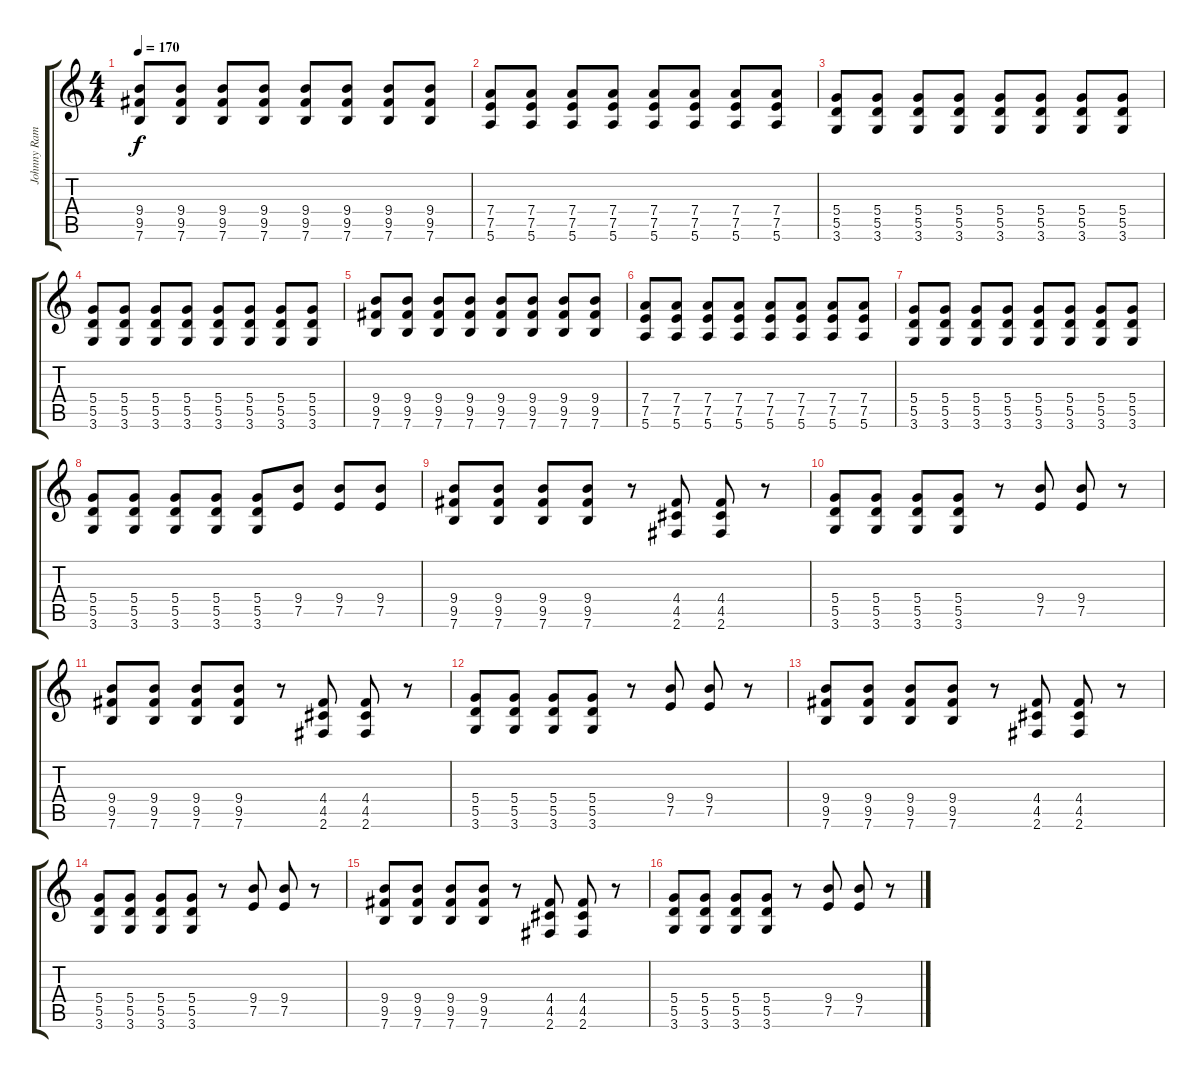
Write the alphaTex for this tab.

\track ("Johnny Ramone" "Johnny Ram") {instrument distortionguitar}
\staff {score tabs}
\tuning (E4 B3 G3 D3 A2 E2) {hide}
\ts (4 4)
\tempo 170
\clef g2
\ks c
(9.4 9.5 7.6).8{dy f} (9.4 9.5 7.6).8 (9.4 9.5 7.6).8 (9.4 9.5 7.6).8 (9.4 9.5 7.6).8 (9.4 9.5 7.6).8 (9.4 9.5 7.6).8 (9.4 9.5 7.6).8 |
(7.4 7.5 5.6).8 (7.4 7.5 5.6).8 (7.4 7.5 5.6).8 (7.4 7.5 5.6).8 (7.4 7.5 5.6).8 (7.4 7.5 5.6).8 (7.4 7.5 5.6).8 (7.4 7.5 5.6).8 |
(5.4 5.5 3.6).8 (5.4 5.5 3.6).8 (5.4 5.5 3.6).8 (5.4 5.5 3.6).8 (5.4 5.5 3.6).8 (5.4 5.5 3.6).8 (5.4 5.5 3.6).8 (5.4 5.5 3.6).8 |
(5.4 5.5 3.6).8 (5.4 5.5 3.6).8 (5.4 5.5 3.6).8 (5.4 5.5 3.6).8 (5.4 5.5 3.6).8 (5.4 5.5 3.6).8 (5.4 5.5 3.6).8 (5.4 5.5 3.6).8 |
(9.4 9.5 7.6).8 (9.4 9.5 7.6).8 (9.4 9.5 7.6).8 (9.4 9.5 7.6).8 (9.4 9.5 7.6).8 (9.4 9.5 7.6).8 (9.4 9.5 7.6).8 (9.4 9.5 7.6).8 |
(7.4 7.5 5.6).8 (7.4 7.5 5.6).8 (7.4 7.5 5.6).8 (7.4 7.5 5.6).8 (7.4 7.5 5.6).8 (7.4 7.5 5.6).8 (7.4 7.5 5.6).8 (7.4 7.5 5.6).8 |
(5.4 5.5 3.6).8 (5.4 5.5 3.6).8 (5.4 5.5 3.6).8 (5.4 5.5 3.6).8 (5.4 5.5 3.6).8 (5.4 5.5 3.6).8 (5.4 5.5 3.6).8 (5.4 5.5 3.6).8 |
(5.4 5.5 3.6).8 (5.4 5.5 3.6).8 (5.4 5.5 3.6).8 (5.4 5.5 3.6).8 (5.4 5.5 3.6).8 (9.4 7.5).8 (9.4 7.5).8 (9.4 7.5).8 |
(9.4 9.5 7.6).8 (9.4 9.5 7.6).8 (9.4 9.5 7.6).8 (9.4 9.5 7.6).8 r.8 (4.4 4.5 2.6).8 (4.4 4.5 2.6).8 r.8 |
(5.4 5.5 3.6).8 (5.4 5.5 3.6).8 (5.4 5.5 3.6).8 (5.4 5.5 3.6).8 r.8 (9.4 7.5).8 (9.4 7.5).8 r.8 |
(9.4 9.5 7.6).8 (9.4 9.5 7.6).8 (9.4 9.5 7.6).8 (9.4 9.5 7.6).8 r.8 (4.4 4.5 2.6).8 (4.4 4.5 2.6).8 r.8 |
(5.4 5.5 3.6).8 (5.4 5.5 3.6).8 (5.4 5.5 3.6).8 (5.4 5.5 3.6).8 r.8 (9.4 7.5).8 (9.4 7.5).8 r.8 |
(9.4 9.5 7.6).8 (9.4 9.5 7.6).8 (9.4 9.5 7.6).8 (9.4 9.5 7.6).8 r.8 (4.4 4.5 2.6).8 (4.4 4.5 2.6).8 r.8 |
(5.4 5.5 3.6).8 (5.4 5.5 3.6).8 (5.4 5.5 3.6).8 (5.4 5.5 3.6).8 r.8 (9.4 7.5).8 (9.4 7.5).8 r.8 |
(9.4 9.5 7.6).8 (9.4 9.5 7.6).8 (9.4 9.5 7.6).8 (9.4 9.5 7.6).8 r.8 (4.4 4.5 2.6).8 (4.4 4.5 2.6).8 r.8 |
(5.4 5.5 3.6).8 (5.4 5.5 3.6).8 (5.4 5.5 3.6).8 (5.4 5.5 3.6).8 r.8 (9.4 7.5).8 (9.4 7.5).8 r.8
